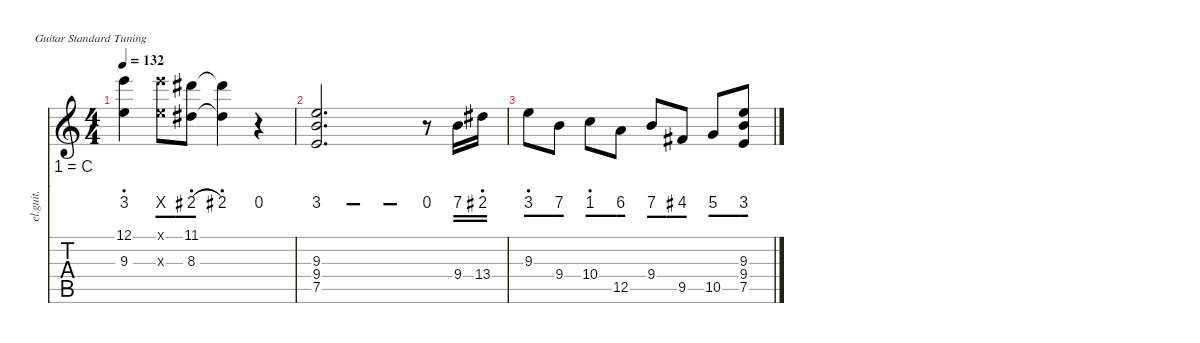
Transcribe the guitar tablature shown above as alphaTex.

\defaultSystemsLayout 4
\hideDynamics
\bracketExtendMode nobrackets
\track ("Lead" "el.guit.") {instrument electricguitarclean}
\staff {score tabs numbered}
\tuning (E4 B3 G3 D3 A2 E2)
\ts (4 4)
\tempo 132
\clef g2
\ks c
(9.3 12.1).4{dy mf beam Down} (9.3{x} 12.1{x}).8{beam Down} (8.3{acc #} 11.1{acc #}).8{beam Down} (8.3{t acc #} 11.1{t acc #}).4{beam Down} r.4{beam Down} |
(7.5 9.4 9.3).2{d beam Up} r.8{beam Down} 9.4.16{beam Down} 13.4{acc #}.16{beam Down} |
9.3.8{beam Down} 9.4.8{beam Down} 10.4.8{beam Down} 12.5.8{beam Down} 9.4.8{beam Up} 9.5{acc #}.8{beam Up} 10.5.8{beam Up} (7.5 9.4 9.3).8{beam Up}
